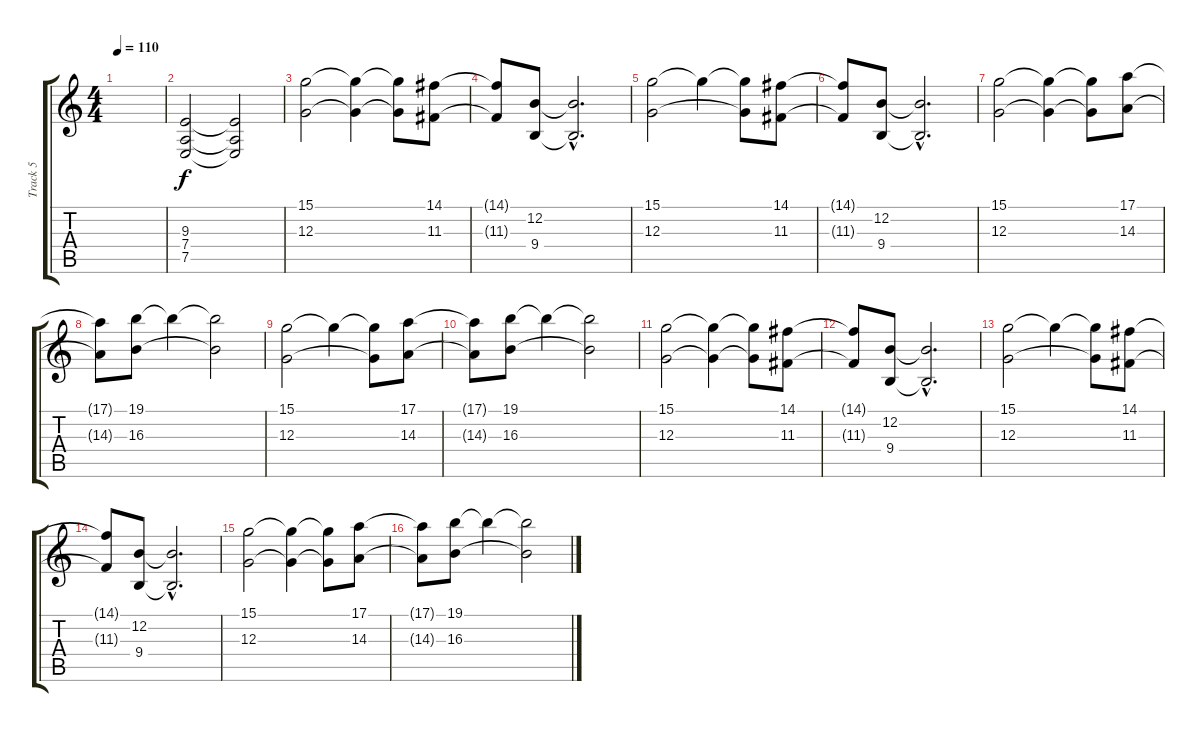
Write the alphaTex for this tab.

\track ("Track 5" "Track 5") {instrument stringensemble2}
\staff {score tabs}
\tuning (E4 B3 G3 D3 A2 D2) {hide}
\ts (4 4)
\tempo 110
\clef g2
\ks c
|
(9.3 7.4 7.5).2{volume 9 instrument reversecymbal} (9.3{t} 7.4{t} 7.5{t}).2 |
(15.1 12.3).2{volume 12 balance 7 instrument stringensemble2} (15.1{t} 12.3{t}).4 (15.1{t} 12.3{t}).8 (14.1 11.3).8 |
(14.1{t} 11.3{t}).8 (12.2 9.4).8 (12.2{hac t} 9.4{hac t}).2{d} |
(15.1 12.3).2 15.1{t}.4 (15.1{t} 12.3{t}).8 (14.1 11.3).8 |
(14.1{t} 11.3{t}).8 (12.2 9.4).8 (12.2{hac t} 9.4{hac t}).2{d} |
(15.1 12.3).2 (15.1{t} 12.3{t}).4 (15.1{t} 12.3{t}).8 (17.1 14.3).8 |
(17.1{t} 14.3{t}).8 (19.1 16.3).8 19.1{t}.4 (19.1{t} 16.3{t}).2 |
(15.1 12.3).2 15.1{t}.4 (15.1{t} 12.3{t}).8 (17.1 14.3).8 |
(17.1{t} 14.3{t}).8 (19.1 16.3).8 19.1{t}.4 (19.1{t} 16.3{t}).2 |
(15.1 12.3).2{volume 12 balance 7 instrument stringensemble2} (15.1{t} 12.3{t}).4 (15.1{t} 12.3{t}).8 (14.1 11.3).8 |
(14.1{t} 11.3{t}).8 (12.2 9.4).8 (12.2{hac t} 9.4{hac t}).2{d} |
(15.1 12.3).2 15.1{t}.4 (15.1{t} 12.3{t}).8 (14.1 11.3).8 |
(14.1{t} 11.3{t}).8 (12.2 9.4).8 (12.2{hac t} 9.4{hac t}).2{d} |
(15.1 12.3).2 (15.1{t} 12.3{t}).4 (15.1{t} 12.3{t}).8 (17.1 14.3).8 |
(17.1{t} 14.3{t}).8 (19.1 16.3).8 19.1{t}.4 (19.1{t} 16.3{t}).2
